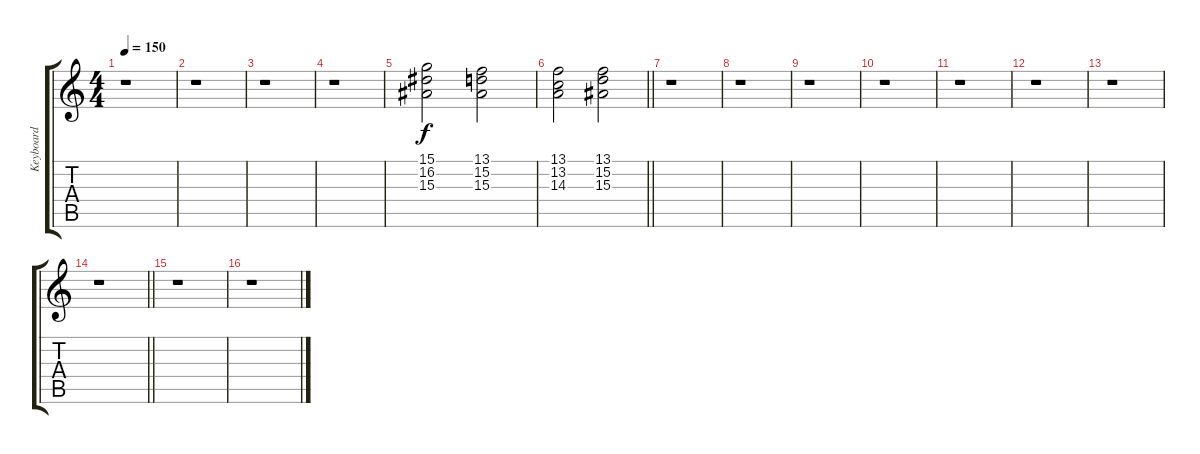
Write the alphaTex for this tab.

\track ("Keyboard" "Keyboard") {instrument stringensemble1}
\staff {score tabs}
\tuning (E4 B3 G3 D3 A2 E2) {hide}
\ts (4 4)
\tempo 150
\clef g2
\ks c
r.1{dy f instrument stringensemble1} |
r.1 |
r.1 |
r.1 |
(15.1 16.2 15.3).2 (13.1 15.2 15.3).2 |
\barLineRight lightlight
(13.1 13.2 14.3).2 (13.1 15.2 15.3).2 |
r.1 |
r.1 |
r.1 |
r.1 |
r.1 |
r.1 |
r.1 |
\barLineRight lightlight
r.1 |
r.1 |
r.1
